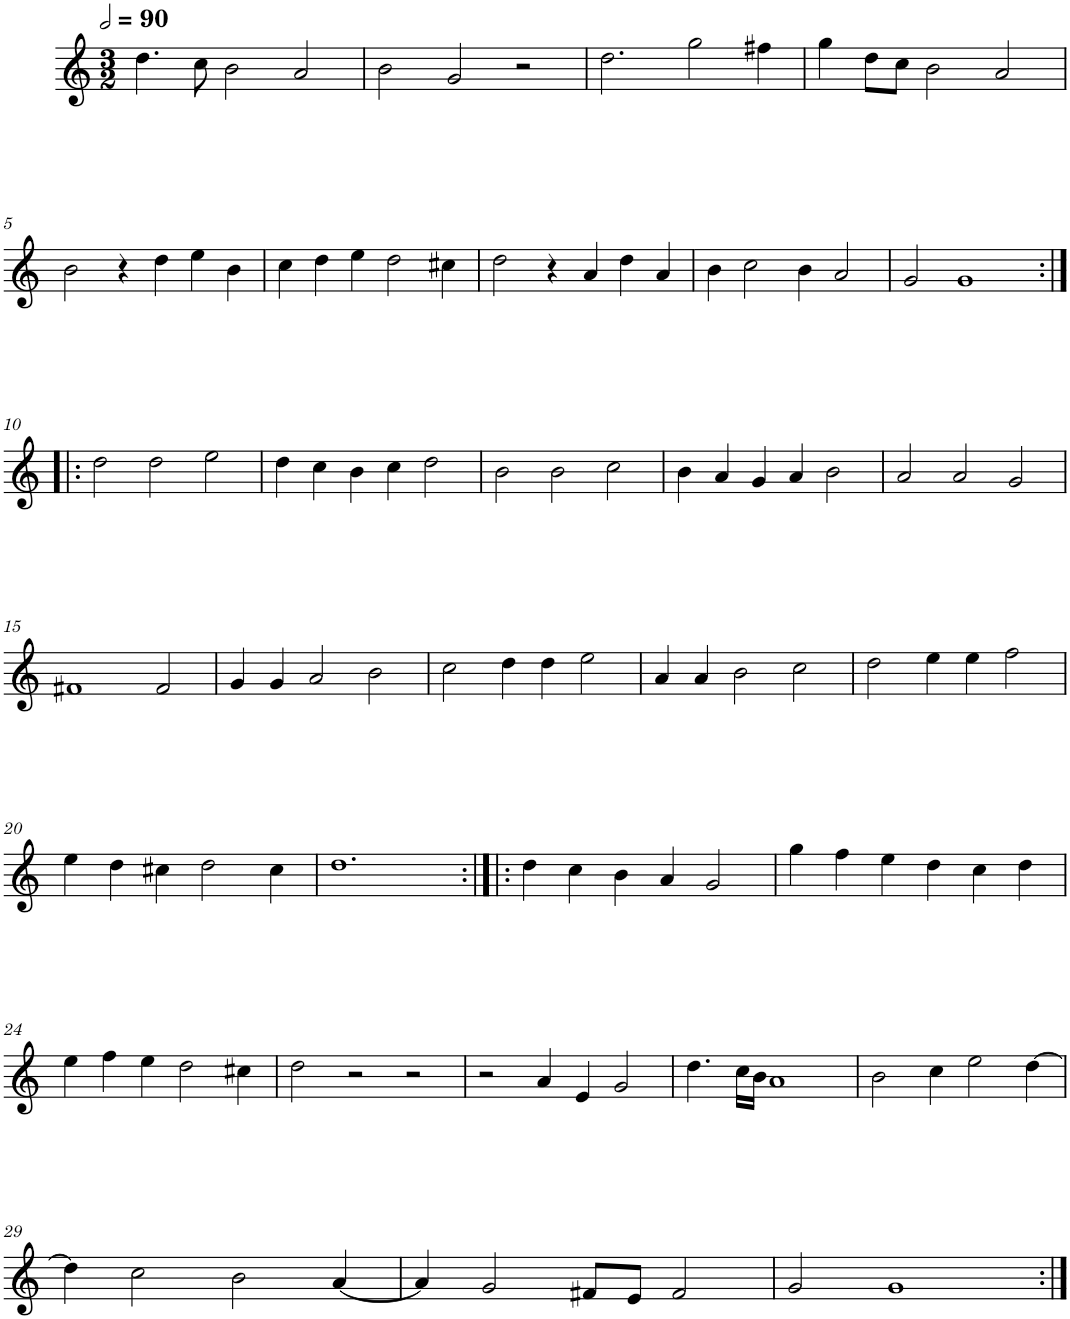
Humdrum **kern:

**kern
*part1
*staff1
*I"Cinq parties
*clefG2
*k[]
*M3/2
*MM180
=1
4.dd\
8cc\
2b\
2a/
=2
2b\
2g/
2r
=3
2.dd\
2gg\
4ff#X\
=4
4gg\
8dd\L
8cc\J
2b\
2a/
!!LO:LB:g=z
=5
2b\
4r
4dd\
4ee\
4b\
=6
4cc\
4dd\
4ee\
2dd\
4cc#X\
=7
2dd\
4r
4a/
4dd\
4a/
=8
4b\
2cc\
4b\
2a/
=9
2g/
1g
!!LO:LB:g=z
=10:|!|:
2dd\
2dd\
2ee\
=11
4dd\
4cc\
4b\
4cc\
2dd\
=12
2b\
2b\
2cc\
=13
4b\
4a/
4g/
4a/
2b\
=14
2a/
2a/
2g/
!!LO:LB:g=z
=15
1f#X
2f#/
=16
4g/
4g/
2a/
2b\
=17
2cc\
4dd\
4dd\
2ee\
=18
4a/
4a/
2b\
2cc\
=19
2dd\
4ee\
4ee\
2ff\
!!LO:LB:g=z
=20
4ee\
4dd\
4cc#X\
2dd\
4cc#\
=21
1.dd
=22:|!|:
4dd\
4cc\
4b\
4a/
2g/
=23
4gg\
4ff\
4ee\
4dd\
4cc\
4dd\
!!LO:LB:g=z
=24
4ee\
4ff\
4ee\
2dd\
4cc#X\
=25
2dd\
2r
2r
=26
2r
4a/
4e/
2g/
=27
4.dd\
16cc\LL
16b\JJ
1a
=28
2b\
4cc\
2ee\
[4dd\
!!LO:LB:g=z
=29
4dd\]
2cc\
2b\
[4a/
=30
4a/]
2g/
8f#X/L
8e/J
2f#/
=31
2g/
1g
=:|!
*-
